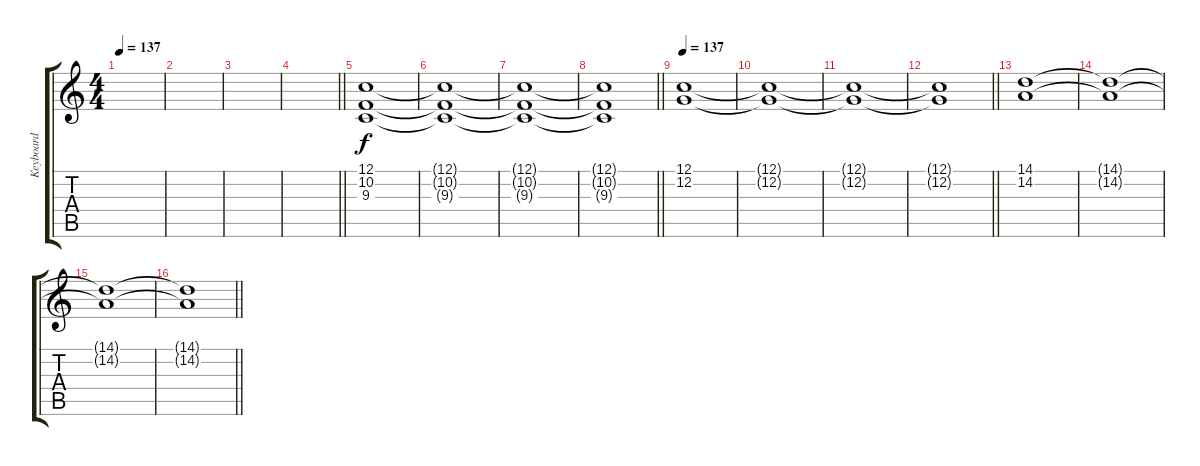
\track ("Keyboard" "Keyboard") {instrument pad2warm}
\staff {score tabs}
\tuning (C4 G3 Eb3 Bb2 F2 C2) {hide}
\ts (4 4)
\tempo 137
\clef g2
\ks c
|
|
|
\barLineRight lightlight
|
\section ("" "")
(12.1 10.2 9.3).1{volume 9} |
(12.1{t} 10.2{t} 9.3{t}).1 |
(12.1{t} 10.2{t} 9.3{t}).1 |
\barLineRight lightlight
(12.1{t} 10.2{t} 9.3{t}).1 |
\section ("" "")
\tempo 137
(12.1 12.2).1{volume 9} |
(12.1{t} 12.2{t}).1 |
(12.1{t} 12.2{t}).1 |
\barLineRight lightlight
(12.1{t} 12.2{t}).1 |
(14.1 14.2).1 |
(14.1{t} 14.2{t}).1 |
(14.1{t} 14.2{t}).1 |
\barLineRight lightlight
(14.1{t} 14.2{t}).1
